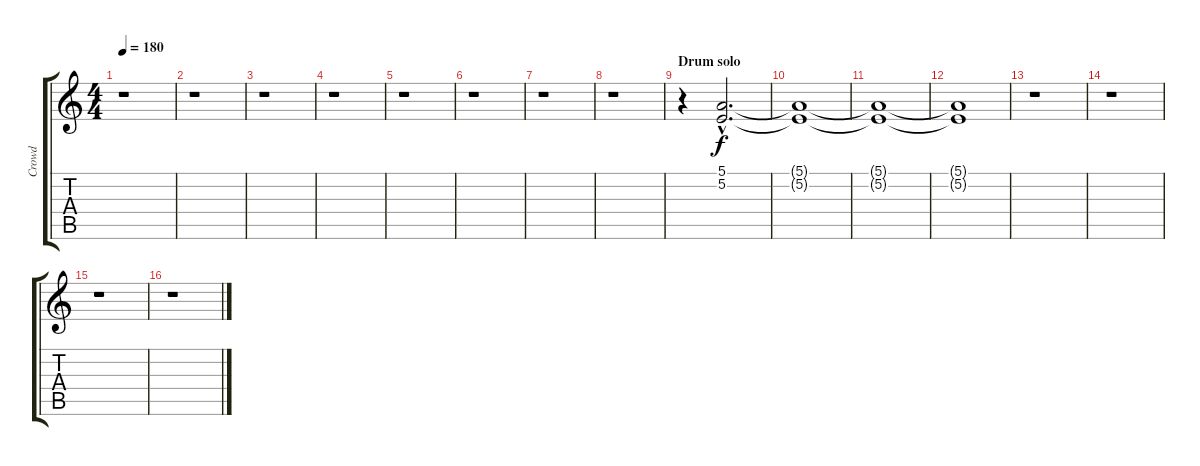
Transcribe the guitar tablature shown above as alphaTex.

\track ("Crowd" "Crowd") {instrument applause}
\staff {score tabs}
\tuning (E4 B3 G3 D3 A2 E2) {hide}
\ts (4 4)
\tempo 180
\clef g2
\ks c
r.1{dy f} |
r.1 |
r.1 |
r.1 |
r.1 |
r.1 |
r.1 |
r.1 |
\section ("" "Drum solo")
r.4 (5.1{hac} 5.2{hac}).2{d volume 0} |
(5.1{t} 5.2{t}).1 |
(5.1{t} 5.2{t}).1 |
(5.1{t} 5.2{t}).1 |
r.1 |
r.1 |
r.1 |
r.1
